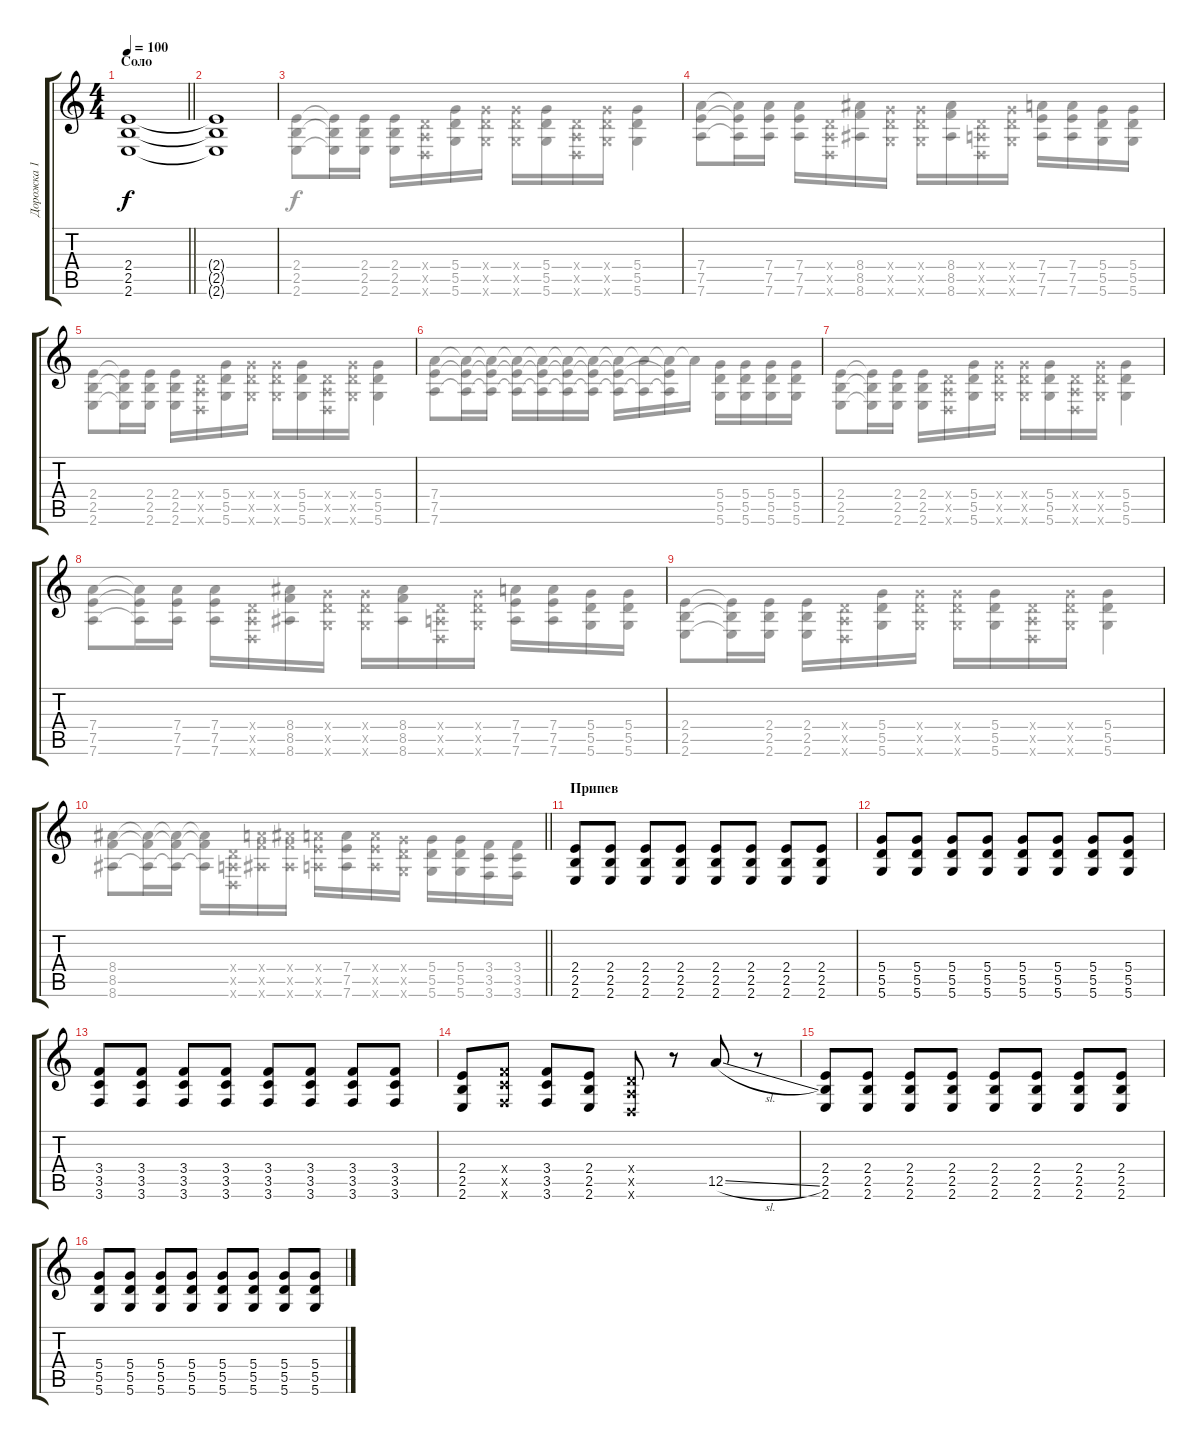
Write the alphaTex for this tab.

\track ("Дорожка 1" "Дорожка 1") {instrument distortionguitar}
\staff {score tabs}
\tuning (E4 B3 G3 D3 A2 D2) {hide}
\voice
\ts (4 4)
\section ("" "Соло")
\tempo 100
\clef g2
\barLineRight lightlight
\ks c
(2.4 2.5 2.6).1{dy f} |
(2.4{t} 2.5{t} 2.6{t}).1 |
|
|
|
|
|
|
|
\barLineRight lightlight
|
\section ("" "Припев")
(2.4 2.5 2.6).8 (2.4 2.5 2.6).8 (2.4 2.5 2.6).8 (2.4 2.5 2.6).8 (2.4 2.5 2.6).8 (2.4 2.5 2.6).8 (2.4 2.5 2.6).8 (2.4 2.5 2.6).8 |
(5.4 5.5 5.6).8 (5.4 5.5 5.6).8 (5.4 5.5 5.6).8 (5.4 5.5 5.6).8 (5.4 5.5 5.6).8 (5.4 5.5 5.6).8 (5.4 5.5 5.6).8 (5.4 5.5 5.6).8 |
(3.4 3.5 3.6).8 (3.4 3.5 3.6).8 (3.4 3.5 3.6).8 (3.4 3.5 3.6).8 (3.4 3.5 3.6).8 (3.4 3.5 3.6).8 (3.4 3.5 3.6).8 (3.4 3.5 3.6).8 |
(2.4 2.5 2.6).8 (3.4{x} 3.5{x} 3.6{x}).8 (3.4 3.5 3.6).8 (2.4 2.5 2.6).8 (0.4{x} 0.5{x} 0.6{x}).8 r.8 12.5{sl}.8 r.8 |
(2.4 2.5 2.6).8 (2.4 2.5 2.6).8 (2.4 2.5 2.6).8 (2.4 2.5 2.6).8 (2.4 2.5 2.6).8 (2.4 2.5 2.6).8 (2.4 2.5 2.6).8 (2.4 2.5 2.6).8 |
(5.4 5.5 5.6).8 (5.4 5.5 5.6).8 (5.4 5.5 5.6).8 (5.4 5.5 5.6).8 (5.4 5.5 5.6).8 (5.4 5.5 5.6).8 (5.4 5.5 5.6).8 (5.4 5.5 5.6).8
\voice
\clef g2
\ottava regular
\simile none
\barLineRight lightlight
\ks c
|
|
(2.4 2.5 2.6).8 (2.4{t} 2.5{t} 2.6{t}).16 (2.4 2.5 2.6).16 (2.4 2.5 2.6).16 (0.4{x} 0.5{x} 0.6{x}).16 (5.4 5.5 5.6).16 (5.4{x} 5.5{x} 5.6{x}).16 (5.4{x} 5.5{x} 5.6{x}).16 (5.4 5.5 5.6).16 (0.4{x} 0.5{x} 0.6{x}).16 (5.4{x} 5.5{x} 5.6{x}).16 (5.4 5.5 5.6).4 |
(7.4 7.5 7.6).8 (7.4{t} 7.5{t} 7.6{t}).16 (7.4 7.5 7.6).16 (7.4 7.5 7.6).16 (0.4{x} 0.5{x} 0.6{x}).16 (8.4 8.5 8.6).16 (5.4{x} 5.5{x} 5.6{x}).16 (5.4{x} 5.5{x} 5.6{x}).16 (8.4 8.5 8.6).16 (0.4{x} 0.5{x} 0.6{x}).16 (5.4{x} 5.5{x} 5.6{x}).16 (7.4 7.5 7.6).16 (7.4 7.5 7.6).16 (5.4 5.5 5.6).16 (5.4 5.5 5.6).16 |
(2.4 2.5 2.6).8 (2.4{t} 2.5{t} 2.6{t}).16 (2.4 2.5 2.6).16 (2.4 2.5 2.6).16 (0.4{x} 0.5{x} 0.6{x}).16 (5.4 5.5 5.6).16 (5.4{x} 5.5{x} 5.6{x}).16 (5.4{x} 5.5{x} 5.6{x}).16 (5.4 5.5 5.6).16 (0.4{x} 0.5{x} 0.6{x}).16 (5.4{x} 5.5{x} 5.6{x}).16 (5.4 5.5 5.6).4 |
(7.4 7.5 7.6).8 (7.4{t} 7.5{t} 7.6{t}).16 (7.4{t} 7.5{t} 7.6{t}).16 (7.4{t} 7.5{t} 7.6{t}).16 (7.4{t} 7.5{t} 7.6{t}).16 (7.4{t} 7.5{t} 7.6{t}).16 (7.4{t} 7.5{t} 7.6{t}).16 (7.4{t} 7.5{t} 7.6{t}).16 (7.4{t} 7.6{t}).16 (7.4{t} 7.5{t} 7.6{t}).16 7.4{t}.16 (5.4 5.5 5.6).16 (5.4 5.5 5.6).16 (5.4 5.5 5.6).16 (5.4 5.5 5.6).16 |
(2.4 2.5 2.6).8 (2.4{t} 2.5{t} 2.6{t}).16 (2.4 2.5 2.6).16 (2.4 2.5 2.6).16 (0.4{x} 0.5{x} 0.6{x}).16 (5.4 5.5 5.6).16 (5.4{x} 5.5{x} 5.6{x}).16 (5.4{x} 5.5{x} 5.6{x}).16 (5.4 5.5 5.6).16 (0.4{x} 0.5{x} 0.6{x}).16 (5.4{x} 5.5{x} 5.6{x}).16 (5.4 5.5 5.6).4 |
(7.4 7.5 7.6).8 (7.4{t} 7.5{t} 7.6{t}).16 (7.4 7.5 7.6).16 (7.4 7.5 7.6).16 (0.4{x} 0.5{x} 0.6{x}).16 (8.4 8.5 8.6).16 (5.4{x} 5.5{x} 5.6{x}).16 (5.4{x} 5.5{x} 5.6{x}).16 (8.4 8.5 8.6).16 (0.4{x} 0.5{x} 0.6{x}).16 (5.4{x} 5.5{x} 5.6{x}).16 (7.4 7.5 7.6).16 (7.4 7.5 7.6).16 (5.4 5.5 5.6).16 (5.4 5.5 5.6).16 |
(2.4 2.5 2.6).8 (2.4{t} 2.5{t} 2.6{t}).16 (2.4 2.5 2.6).16 (2.4 2.5 2.6).16 (0.4{x} 0.5{x} 0.6{x}).16 (5.4 5.5 5.6).16 (5.4{x} 5.5{x} 5.6{x}).16 (5.4{x} 5.5{x} 5.6{x}).16 (5.4 5.5 5.6).16 (0.4{x} 0.5{x} 0.6{x}).16 (5.4{x} 5.5{x} 5.6{x}).16 (5.4 5.5 5.6).4 |
\barLineRight lightlight
(8.4 8.5 8.6).8 (8.4{t} 8.5{t} 8.6{t}).16 (8.4{t} 8.5{t} 8.6{t}).16 (8.4{t} 8.5{t} 8.6{t}).16 (0.4{x} 0.5{x} 0.6{x}).16 (7.4{x} 8.5{x} 8.6{x}).16 (8.4{x} 8.5{x} 8.6{x}).16 (7.4{x} 7.5{x} 7.6{x}).16 (7.4 7.5 7.6).16 (7.4{x} 7.5{x} 7.6{x}).16 (5.4{x} 5.5{x} 5.6{x}).16 (5.4 5.5 5.6).16 (5.4 5.5 5.6).16 (3.4 3.5 3.6).16 (3.4 3.5 3.6).16 |
|
|
|
|
|
